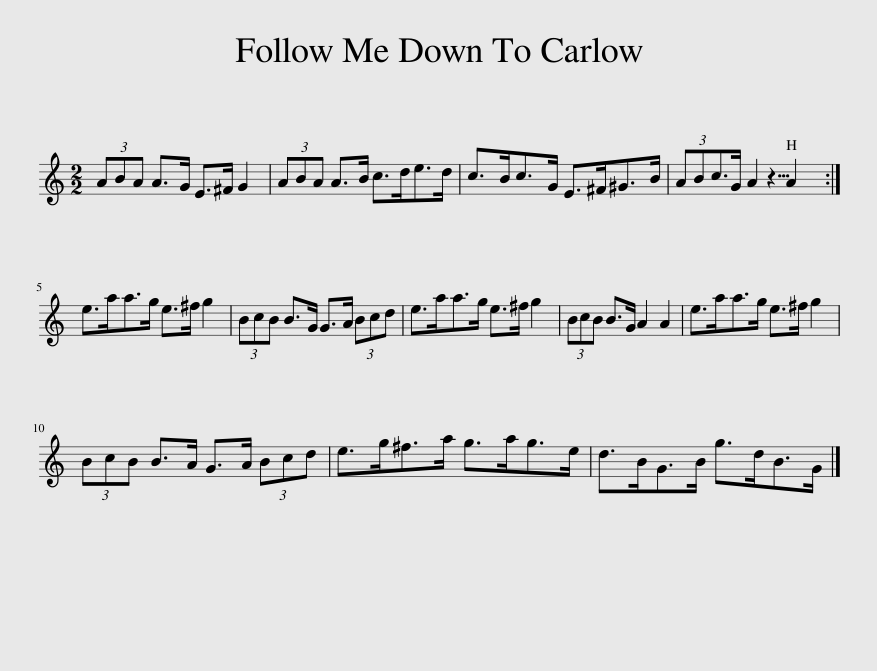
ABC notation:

X:1
L:1/8
M:2/2
I:linebreak $
K:C
V:1 treble
V:1
 (3ABA A>G E>^F G2 | (3ABA A>B c>de>d | c>Bc>G E>^F^G>B | (3ABc3/2G/ A2 A2 x/24 :|$ e>aa>g e>^f g2 | %5
 (3BcB B>G G>A (3Bcd | e>aa>g e>^f g2 | (3BcB B>G A2 A2 | e>aa>g e>^f g2 |$ (3BcB B>A G>A (3Bcd | %10
 e>g^f>a g>ag>e | d>BG>B g>dB>G |] %12
